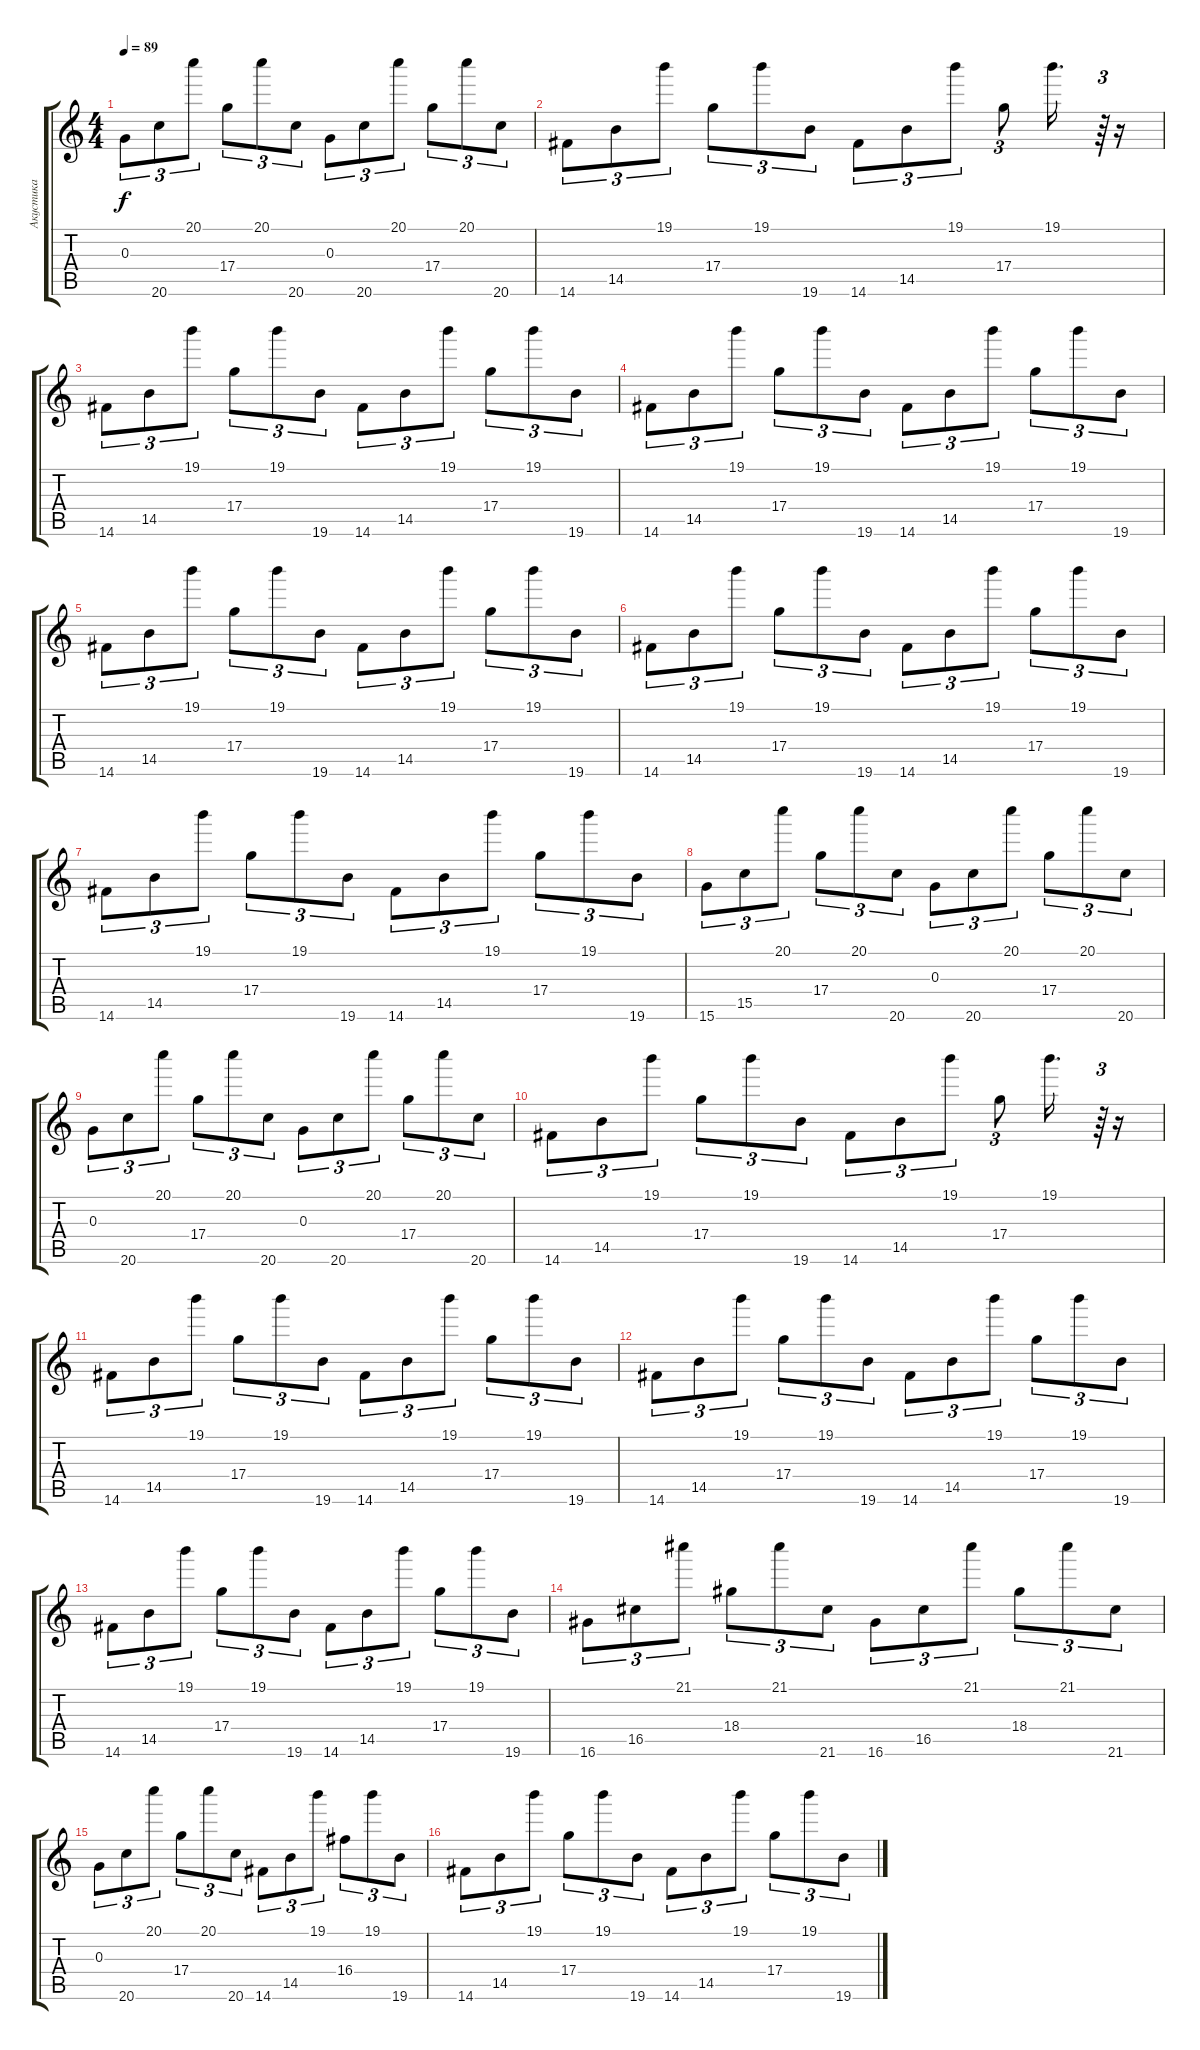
\track ("Акустика" "Акустика") {instrument acousticguitarsteel}
\staff {score tabs}
\tuning (E4 B3 G3 D3 A2 E2) {hide}
\ts (4 4)
\tempo 89
\clef g2
\ks c
0.3.8{tu (3 2) dy f} 20.6.8{tu (3 2)} 20.1.8{tu (3 2)} 17.4.8{tu (3 2)} 20.1.8{tu (3 2)} 20.6.8{tu (3 2)} 0.3.8{tu (3 2)} 20.6.8{tu (3 2)} 20.1.8{tu (3 2)} 17.4.8{tu (3 2)} 20.1.8{tu (3 2)} 20.6.8{tu (3 2)} |
14.6.8{tu (3 2)} 14.5.8{tu (3 2)} 19.1.8{tu (3 2)} 17.4.8{tu (3 2)} 19.1.8{tu (3 2)} 19.6.8{tu (3 2)} 14.6.8{tu (3 2)} 14.5.8{tu (3 2)} 19.1.8{tu (3 2)} 17.4.8{tu (3 2)} 19.1.16{d} r.64{tu (3 2)} r.16 |
14.6.8{tu (3 2)} 14.5.8{tu (3 2)} 19.1.8{tu (3 2)} 17.4.8{tu (3 2)} 19.1.8{tu (3 2)} 19.6.8{tu (3 2)} 14.6.8{tu (3 2)} 14.5.8{tu (3 2)} 19.1.8{tu (3 2)} 17.4.8{tu (3 2)} 19.1.8{tu (3 2)} 19.6.8{tu (3 2)} |
14.6.8{tu (3 2)} 14.5.8{tu (3 2)} 19.1.8{tu (3 2)} 17.4.8{tu (3 2)} 19.1.8{tu (3 2)} 19.6.8{tu (3 2)} 14.6.8{tu (3 2)} 14.5.8{tu (3 2)} 19.1.8{tu (3 2)} 17.4.8{tu (3 2)} 19.1.8{tu (3 2)} 19.6.8{tu (3 2)} |
14.6.8{tu (3 2)} 14.5.8{tu (3 2)} 19.1.8{tu (3 2)} 17.4.8{tu (3 2)} 19.1.8{tu (3 2)} 19.6.8{tu (3 2)} 14.6.8{tu (3 2)} 14.5.8{tu (3 2)} 19.1.8{tu (3 2)} 17.4.8{tu (3 2)} 19.1.8{tu (3 2)} 19.6.8{tu (3 2)} |
14.6.8{tu (3 2)} 14.5.8{tu (3 2)} 19.1.8{tu (3 2)} 17.4.8{tu (3 2)} 19.1.8{tu (3 2)} 19.6.8{tu (3 2)} 14.6.8{tu (3 2)} 14.5.8{tu (3 2)} 19.1.8{tu (3 2)} 17.4.8{tu (3 2)} 19.1.8{tu (3 2)} 19.6.8{tu (3 2)} |
14.6.8{tu (3 2)} 14.5.8{tu (3 2)} 19.1.8{tu (3 2)} 17.4.8{tu (3 2)} 19.1.8{tu (3 2)} 19.6.8{tu (3 2)} 14.6.8{tu (3 2)} 14.5.8{tu (3 2)} 19.1.8{tu (3 2)} 17.4.8{tu (3 2)} 19.1.8{tu (3 2)} 19.6.8{tu (3 2)} |
15.6.8{tu (3 2)} 15.5.8{tu (3 2)} 20.1.8{tu (3 2)} 17.4.8{tu (3 2)} 20.1.8{tu (3 2)} 20.6.8{tu (3 2)} 0.3.8{tu (3 2)} 20.6.8{tu (3 2)} 20.1.8{tu (3 2)} 17.4.8{tu (3 2)} 20.1.8{tu (3 2)} 20.6.8{tu (3 2)} |
0.3.8{tu (3 2)} 20.6.8{tu (3 2)} 20.1.8{tu (3 2)} 17.4.8{tu (3 2)} 20.1.8{tu (3 2)} 20.6.8{tu (3 2)} 0.3.8{tu (3 2)} 20.6.8{tu (3 2)} 20.1.8{tu (3 2)} 17.4.8{tu (3 2)} 20.1.8{tu (3 2)} 20.6.8{tu (3 2)} |
14.6.8{tu (3 2)} 14.5.8{tu (3 2)} 19.1.8{tu (3 2)} 17.4.8{tu (3 2)} 19.1.8{tu (3 2)} 19.6.8{tu (3 2)} 14.6.8{tu (3 2)} 14.5.8{tu (3 2)} 19.1.8{tu (3 2)} 17.4.8{tu (3 2)} 19.1.16{d} r.64{tu (3 2)} r.16 |
14.6.8{tu (3 2)} 14.5.8{tu (3 2)} 19.1.8{tu (3 2)} 17.4.8{tu (3 2)} 19.1.8{tu (3 2)} 19.6.8{tu (3 2)} 14.6.8{tu (3 2)} 14.5.8{tu (3 2)} 19.1.8{tu (3 2)} 17.4.8{tu (3 2)} 19.1.8{tu (3 2)} 19.6.8{tu (3 2)} |
14.6.8{tu (3 2)} 14.5.8{tu (3 2)} 19.1.8{tu (3 2)} 17.4.8{tu (3 2)} 19.1.8{tu (3 2)} 19.6.8{tu (3 2)} 14.6.8{tu (3 2)} 14.5.8{tu (3 2)} 19.1.8{tu (3 2)} 17.4.8{tu (3 2)} 19.1.8{tu (3 2)} 19.6.8{tu (3 2)} |
14.6.8{tu (3 2)} 14.5.8{tu (3 2)} 19.1.8{tu (3 2)} 17.4.8{tu (3 2)} 19.1.8{tu (3 2)} 19.6.8{tu (3 2)} 14.6.8{tu (3 2)} 14.5.8{tu (3 2)} 19.1.8{tu (3 2)} 17.4.8{tu (3 2)} 19.1.8{tu (3 2)} 19.6.8{tu (3 2)} |
16.6.8{tu (3 2)} 16.5.8{tu (3 2)} 21.1.8{tu (3 2)} 18.4.8{tu (3 2)} 21.1.8{tu (3 2)} 21.6.8{tu (3 2)} 16.6.8{tu (3 2)} 16.5.8{tu (3 2)} 21.1.8{tu (3 2)} 18.4.8{tu (3 2)} 21.1.8{tu (3 2)} 21.6.8{tu (3 2)} |
0.3.8{tu (3 2)} 20.6.8{tu (3 2)} 20.1.8{tu (3 2)} 17.4.8{tu (3 2)} 20.1.8{tu (3 2)} 20.6.8{tu (3 2)} 14.6.8{tu (3 2)} 14.5.8{tu (3 2)} 19.1.8{tu (3 2)} 16.4.8{tu (3 2)} 19.1.8{tu (3 2)} 19.6.8{tu (3 2)} |
14.6.8{tu (3 2)} 14.5.8{tu (3 2)} 19.1.8{tu (3 2)} 17.4.8{tu (3 2)} 19.1.8{tu (3 2)} 19.6.8{tu (3 2)} 14.6.8{tu (3 2)} 14.5.8{tu (3 2)} 19.1.8{tu (3 2)} 17.4.8{tu (3 2)} 19.1.8{tu (3 2)} 19.6.8{tu (3 2)}
